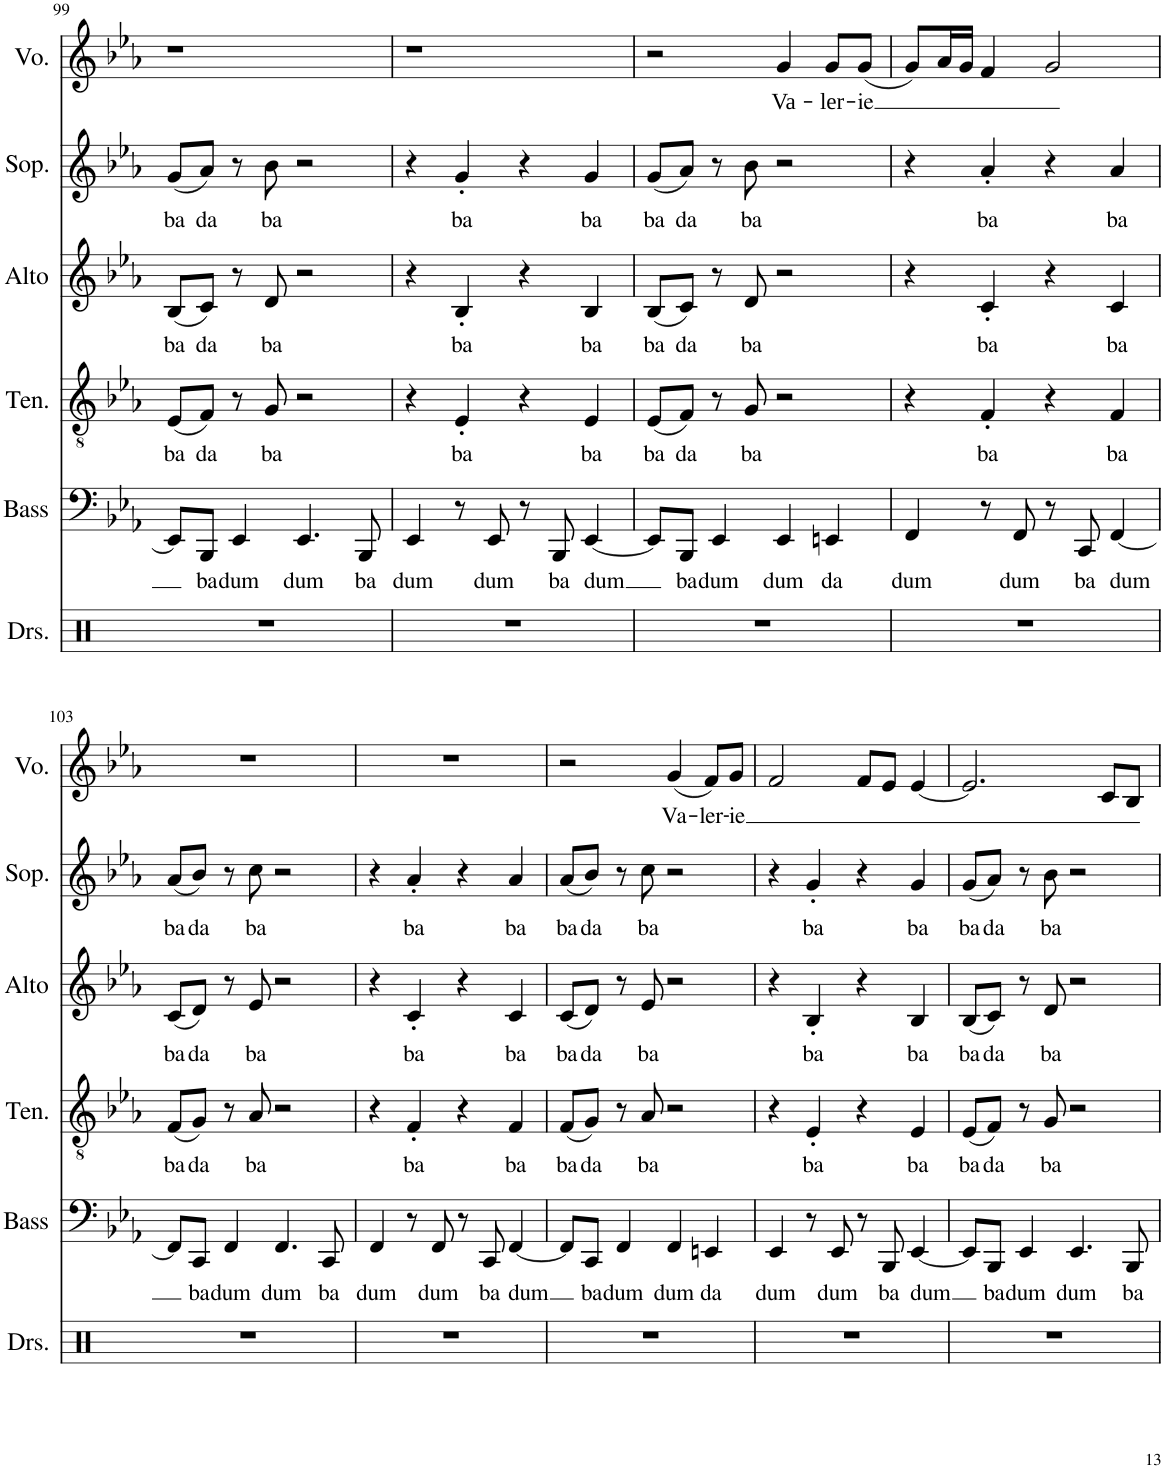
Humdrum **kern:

**kern	**kern	**text	**kern	**text	**kern	**text	**kern	**text	**kern	**text
*part6	*part5	*part5	*part4	*part4	*part3	*part3	*part2	*part2	*part1	*part1
*staff6	*staff5	*staff5	*staff4	*staff4	*staff3	*staff3	*staff2	*staff2	*staff1	*staff1
*I"Drumset	*I"Bass	*	*I"Tenor	*	*I"Alto	*	*I"Soprano	*	*I"Voice	*
*I'Drs.	*I'Bass	*	*I'Ten.	*	*I'Alto	*	*I'Sop.	*	*I'Vo.	*
!!LO:PB:g=z
*clefX	*clefF4	*	*clefGv2	*	*clefG2	*	*clefG2	*	*clefG2	*
*k[b-e-a-]	*k[b-e-a-]	*	*k[b-e-a-]	*	*k[b-e-a-]	*	*k[b-e-a-]	*	*k[b-e-a-]	*
*M2/2	*M2/2	*	*M2/2	*	*M2/2	*	*M2/2	*	*M2/2	*
*met(c|)	*met(c|)	*	*met(c|)	*	*met(c|)	*	*met(c|)	*	*met(c|)	*
=99	=99	=99	=99	=99	=99	=99	=99	=99	=99	=99
!	!	!	!	!LO:LY:b	!	!LO:LY:b	!	!LO:LY:b	!	!
1r	8EE-/L]	.	(8E-/L	ba	(8B-/L	ba	(8g/L	ba	1r	.
!	!	!LO:LY:b	!	!LO:LY:b	!	!LO:LY:b	!	!LO:LY:b	!	!
.	8BBB-/J	ba	8F/J)	da	8c/J)	da	8a-/J)	da	.	.
!	!	!LO:LY:b	!	!	!	!	!	!	!	!
.	4EE-/	dum	8r	.	8r	.	8r	.	.	.
!	!	!	!	!LO:LY:b	!	!LO:LY:b	!	!LO:LY:b	!	!
.	.	.	8G/	ba	8d/	ba	8b-\	ba	.	.
!	!	!LO:LY:b	!	!	!	!	!	!	!	!
.	4.EE-/	dum	2r	.	2r	.	2r	.	.	.
!	!	!LO:LY:b	!	!	!	!	!	!	!	!
.	8BBB-/	ba	.	.	.	.	.	.	.	.
=100	=100	=100	=100	=100	=100	=100	=100	=100	=100	=100
!	!	!LO:LY:b	!	!	!	!	!	!	!	!
1r	4EE-/	dum	4r	.	4r	.	4r	.	1r	.
!	!	!	!	!LO:LY:b	!	!LO:LY:b	!	!LO:LY:b	!	!
.	8r	.	4E-'/	ba	4B-'/	ba	4g'/	ba	.	.
!	!	!LO:LY:b	!	!	!	!	!	!	!	!
.	8EE-/	dum	.	.	.	.	.	.	.	.
.	8r	.	4r	.	4r	.	4r	.	.	.
!	!	!LO:LY:b	!	!	!	!	!	!	!	!
.	8BBB-/	ba	.	.	.	.	.	.	.	.
!	!	!LO:LY:b	!	!LO:LY:b	!	!LO:LY:b	!	!LO:LY:b	!	!
.	[4EE-/	dum	4E-/	ba	4B-/	ba	4g/	ba	.	.
=101	=101	=101	=101	=101	=101	=101	=101	=101	=101	=101
!	!	!	!	!LO:LY:b	!	!LO:LY:b	!	!LO:LY:b	!	!
1r	8EE-/L]	.	(8E-/L	ba	(8B-/L	ba	(8g/L	ba	2r	.
!	!	!LO:LY:b	!	!LO:LY:b	!	!LO:LY:b	!	!LO:LY:b	!	!
.	8BBB-/J	ba	8F/J)	da	8c/J)	da	8a-/J)	da	.	.
!	!	!LO:LY:b	!	!	!	!	!	!	!	!
.	4EE-/	dum	8r	.	8r	.	8r	.	.	.
!	!	!	!	!LO:LY:b	!	!LO:LY:b	!	!LO:LY:b	!	!
.	.	.	8G/	ba	8d/	ba	8b-\	ba	.	.
!	!	!LO:LY:b	!	!	!	!	!	!	!	!LO:LY:b
.	4EE-/	dum	2r	.	2r	.	2r	.	4g/	Va-
!	!	!LO:LY:b	!	!	!	!	!	!	!	!LO:LY:b
.	4EEn/	da	.	.	.	.	.	.	8g/L	-ler-
!	!	!	!	!	!	!	!	!	!	!LO:LY:b
.	.	.	.	.	.	.	.	.	(8g/J	-ie
=102	=102	=102	=102	=102	=102	=102	=102	=102	=102	=102
!	!	!LO:LY:b	!	!	!	!	!	!	!	!
1r	4FF/	dum	4r	.	4r	.	4r	.	8g/L)	.
.	.	.	.	.	.	.	.	.	16a-/L	.
.	.	.	.	.	.	.	.	.	16g/JJ	.
!	!	!	!	!LO:LY:b	!	!LO:LY:b	!	!LO:LY:b	!	!
.	8r	.	4F'/	ba	4c'/	ba	4a-'/	ba	4f/	.
!	!	!LO:LY:b	!	!	!	!	!	!	!	!
.	8FF/	dum	.	.	.	.	.	.	.	.
.	8r	.	4r	.	4r	.	4r	.	2g/	.
!	!	!LO:LY:b	!	!	!	!	!	!	!	!
.	8CC/	ba	.	.	.	.	.	.	.	.
!	!	!LO:LY:b	!	!LO:LY:b	!	!LO:LY:b	!	!LO:LY:b	!	!
.	[4FF/	dum	4F/	ba	4c/	ba	4a-/	ba	.	.
!!LO:LB:g=z
=103	=103	=103	=103	=103	=103	=103	=103	=103	=103	=103
!	!	!	!	!LO:LY:b	!	!LO:LY:b	!	!LO:LY:b	!	!
1r	8FF/L]	.	(8F/L	ba	(8c/L	ba	(8a-/L	ba	1r	.
!	!	!LO:LY:b	!	!LO:LY:b	!	!LO:LY:b	!	!LO:LY:b	!	!
.	8CC/J	ba	8G/J)	da	8d/J)	da	8b-/J)	da	.	.
!	!	!LO:LY:b	!	!	!	!	!	!	!	!
.	4FF/	dum	8r	.	8r	.	8r	.	.	.
!	!	!	!	!LO:LY:b	!	!LO:LY:b	!	!LO:LY:b	!	!
.	.	.	8A-/	ba	8e-/	ba	8cc\	ba	.	.
!	!	!LO:LY:b	!	!	!	!	!	!	!	!
.	4.FF/	dum	2r	.	2r	.	2r	.	.	.
!	!	!LO:LY:b	!	!	!	!	!	!	!	!
.	8CC/	ba	.	.	.	.	.	.	.	.
=104	=104	=104	=104	=104	=104	=104	=104	=104	=104	=104
!	!	!LO:LY:b	!	!	!	!	!	!	!	!
1r	4FF/	dum	4r	.	4r	.	4r	.	1r	.
!	!	!	!	!LO:LY:b	!	!LO:LY:b	!	!LO:LY:b	!	!
.	8r	.	4F'/	ba	4c'/	ba	4a-'/	ba	.	.
!	!	!LO:LY:b	!	!	!	!	!	!	!	!
.	8FF/	dum	.	.	.	.	.	.	.	.
.	8r	.	4r	.	4r	.	4r	.	.	.
!	!	!LO:LY:b	!	!	!	!	!	!	!	!
.	8CC/	ba	.	.	.	.	.	.	.	.
!	!	!LO:LY:b	!	!LO:LY:b	!	!LO:LY:b	!	!LO:LY:b	!	!
.	[4FF/	dum	4F/	ba	4c/	ba	4a-/	ba	.	.
=105	=105	=105	=105	=105	=105	=105	=105	=105	=105	=105
!	!	!	!	!LO:LY:b	!	!LO:LY:b	!	!LO:LY:b	!	!
1r	8FF/L]	.	(8F/L	ba	(8c/L	ba	(8a-/L	ba	2r	.
!	!	!LO:LY:b	!	!LO:LY:b	!	!LO:LY:b	!	!LO:LY:b	!	!
.	8CC/J	ba	8G/J)	da	8d/J)	da	8b-/J)	da	.	.
!	!	!LO:LY:b	!	!	!	!	!	!	!	!
.	4FF/	dum	8r	.	8r	.	8r	.	.	.
!	!	!	!	!LO:LY:b	!	!LO:LY:b	!	!LO:LY:b	!	!
.	.	.	8A-/	ba	8e-/	ba	8cc\	ba	.	.
!	!	!LO:LY:b	!	!	!	!	!	!	!	!LO:LY:b
.	4FF/	dum	2r	.	2r	.	2r	.	(4g/	Va-
!	!	!LO:LY:b	!	!	!	!	!	!	!	!LO:LY:b
.	4EEn/	da	.	.	.	.	.	.	8f/L)	-ler-
!	!	!	!	!	!	!	!	!	!	!LO:LY:b
.	.	.	.	.	.	.	.	.	8g/J	-ie
=106	=106	=106	=106	=106	=106	=106	=106	=106	=106	=106
!	!	!LO:LY:b	!	!	!	!	!	!	!	!
1r	4EE-/	dum	4r	.	4r	.	4r	.	2f/	.
!	!	!	!	!LO:LY:b	!	!LO:LY:b	!	!LO:LY:b	!	!
.	8r	.	4E-'/	ba	4B-'/	ba	4g'/	ba	.	.
!	!	!LO:LY:b	!	!	!	!	!	!	!	!
.	8EE-/	dum	.	.	.	.	.	.	.	.
.	8r	.	4r	.	4r	.	4r	.	8f/L	.
!	!	!LO:LY:b	!	!	!	!	!	!	!	!
.	8BBB-/	ba	.	.	.	.	.	.	8e-/J	.
!	!	!LO:LY:b	!	!LO:LY:b	!	!LO:LY:b	!	!LO:LY:b	!	!
.	[4EE-/	dum	4E-/	ba	4B-/	ba	4g/	ba	[4e-/	.
=107	=107	=107	=107	=107	=107	=107	=107	=107	=107	=107
!	!	!	!	!LO:LY:b	!	!LO:LY:b	!	!LO:LY:b	!	!
1r	8EE-/L]	.	(8E-/L	ba	(8B-/L	ba	(8g/L	ba	2.e-/]	.
!	!	!LO:LY:b	!	!LO:LY:b	!	!LO:LY:b	!	!LO:LY:b	!	!
.	8BBB-/J	ba	8F/J)	da	8c/J)	da	8a-/J)	da	.	.
!	!	!LO:LY:b	!	!	!	!	!	!	!	!
.	4EE-/	dum	8r	.	8r	.	8r	.	.	.
!	!	!	!	!LO:LY:b	!	!LO:LY:b	!	!LO:LY:b	!	!
.	.	.	8G/	ba	8d/	ba	8b-\	ba	.	.
!	!	!LO:LY:b	!	!	!	!	!	!	!	!
.	4.EE-/	dum	2r	.	2r	.	2r	.	.	.
.	.	.	.	.	.	.	.	.	8c/L	.
!	!	!LO:LY:b	!	!	!	!	!	!	!	!
.	8BBB-/	ba	.	.	.	.	.	.	8B-/J	.
=	=	=	=	=	=	=	=	=	=	=
*-	*-	*-	*-	*-	*-	*-	*-	*-	*-	*-
